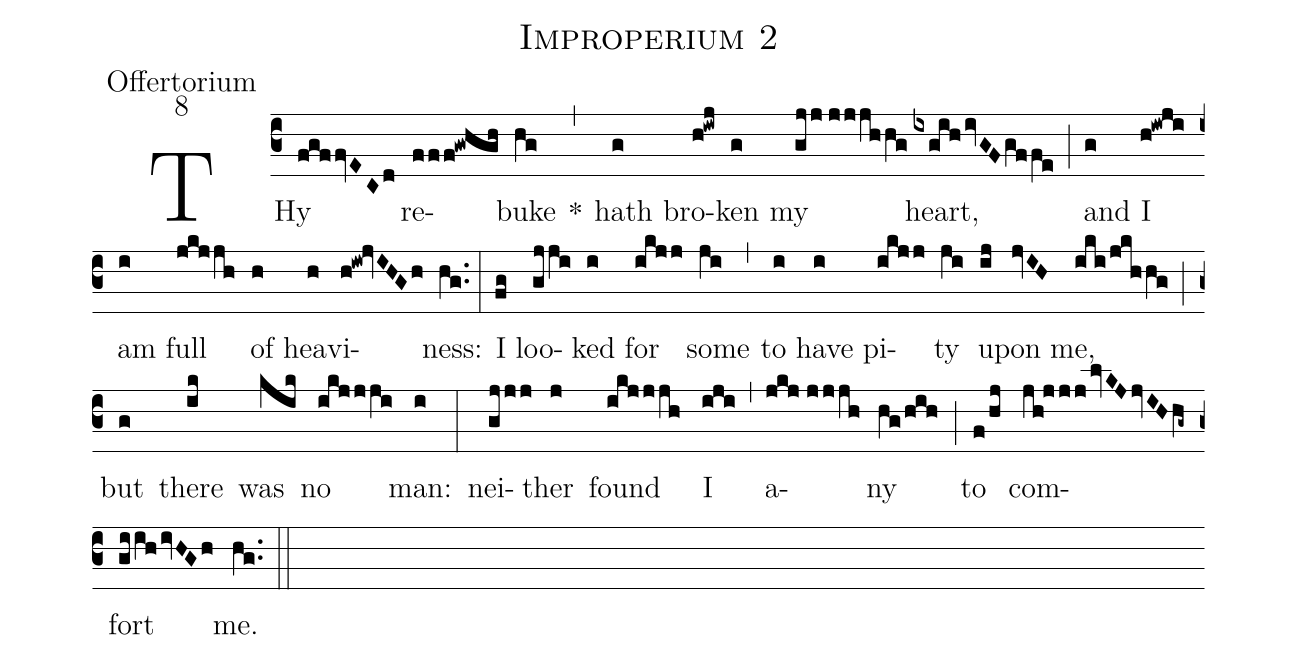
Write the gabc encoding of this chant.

name:Improperium 2;
office-part:Offertorium;
mode:8;
%%
(c3) THy(fgffvECd) re(fff!gwhgh)buke(hg) *(,) hath(g) bro(h!iwj)ken(g) my(gjj//jjjhhg) heart,(ixgih/ivGF/gffe) (;) and(g) I(h!iwji) am(i) full(jkjjh) of(h) hea(h)vi(h!iw!jvIHGh)ness:(hg..) (:) I(fg) loo(gjji)ked(i) for(ikjj) some(ji) (,) to(i) have(i) pi(ikjj)ty(ji) up(ij)on(jvIH) me,(iki/jkhhg) (;) but(g) there(ik) was(kik) no(ikjjji) man:(i) (:) nei(gjjj)ther(j) found(ikjjjh) I(iji) (,) a(jkj//jjjh)ny(hg/hih) (;) to(f/hj) com(jh!jjj/lvKJ/jvIH/hg~)fort(giih/ivHGh) me.(hg..) (::)
